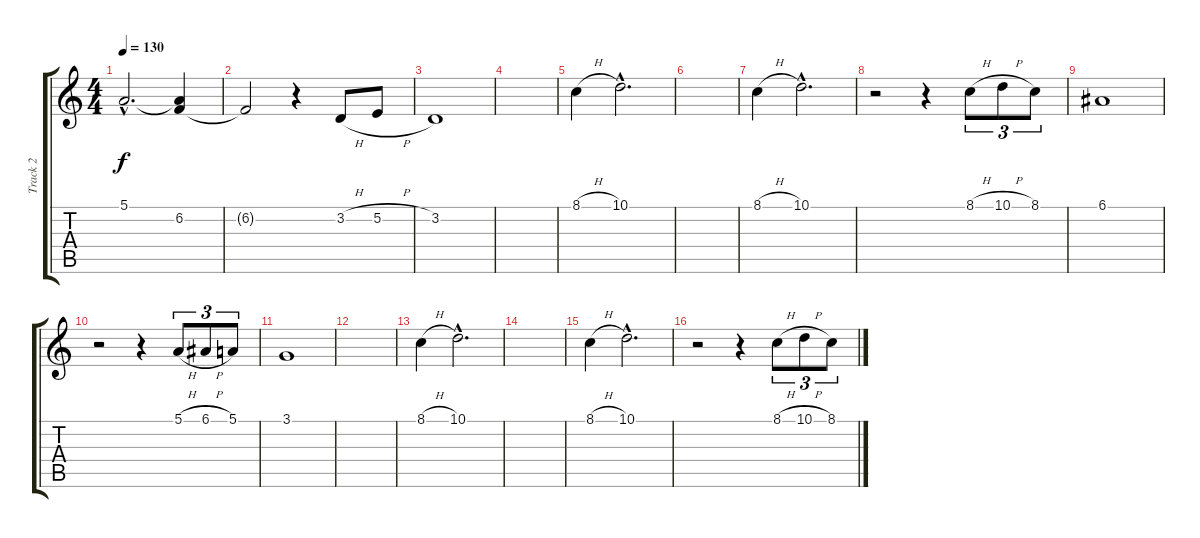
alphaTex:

\track ("Track 2" "Track 2") {instrument acousticgrandpiano}
\staff {score tabs}
\tuning (E4 B3 G3 D3 A2 E2) {hide}
\ts (4 4)
\tempo 130
\clef g2
\ks c
5.1{hac}.2{d dy f} (5.1{t} 6.2).4 |
6.2{t}.2 r.4 3.2{h}.8 5.2{h}.8 |
3.2.1 |
|
8.1{h}.4 10.1{hac}.2{d} |
|
8.1{h}.4 10.1{hac}.2{d} |
r.2 r.4 8.1{h}.8{tu (3 2)} 10.1{h}.8{tu (3 2)} 8.1.8{tu (3 2)} |
6.1.1 |
r.2 r.4 5.1{h}.8{tu (3 2)} 6.1{h}.8{tu (3 2)} 5.1.8{tu (3 2)} |
3.1.1 |
|
8.1{h}.4 10.1{hac}.2{d} |
|
8.1{h}.4 10.1{hac}.2{d} |
r.2 r.4 8.1{h}.8{tu (3 2)} 10.1{h}.8{tu (3 2)} 8.1.8{tu (3 2)}
